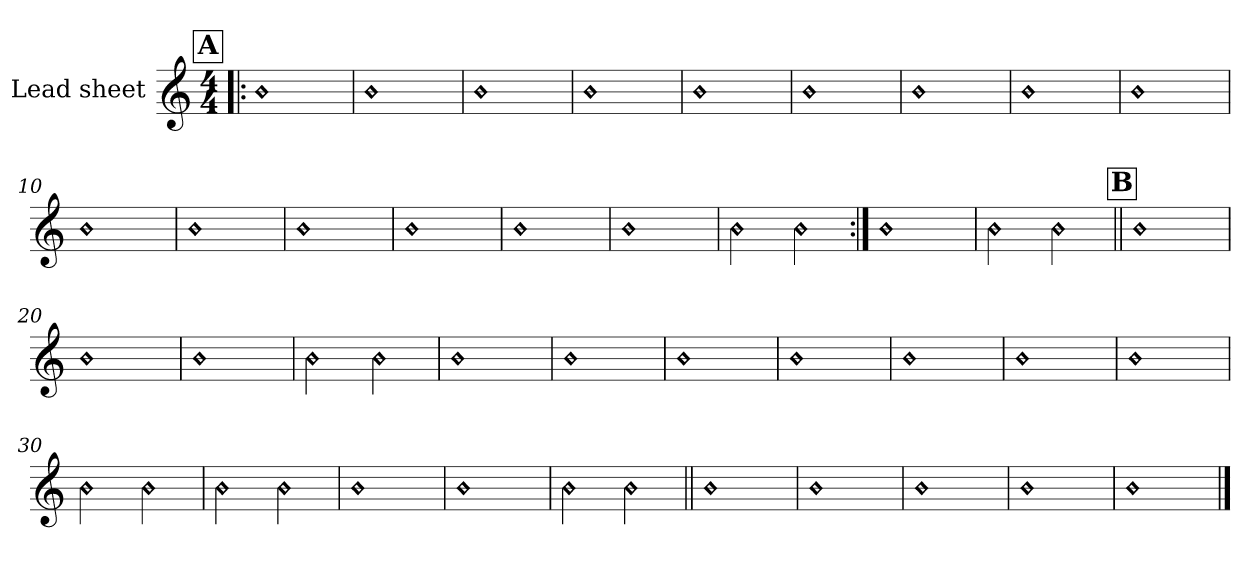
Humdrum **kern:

**kern
*part1
*staff1
*I"Lead sheet
*clefG2
*k[]
*a:
*M4/4
!!LO:REH:place=s1:a:t=A
=1!|:
!LO:N:head=diamond
1b
=2
!LO:N:head=diamond
1b
=3
!LO:N:head=diamond
1b
=4
!LO:N:head=diamond
1b
!!LO:LB:g=z
=5
!LO:N:head=diamond
1b
=6
!LO:N:head=diamond
1b
=7
!LO:N:head=diamond
1b
=8
!LO:N:head=diamond
1b
!!LO:LB:g=z
=9
!LO:N:head=diamond
1b
=10
!LO:N:head=diamond
1b
=11
!LO:N:head=diamond
1b
=12
!LO:N:head=diamond
1b
!!LO:LB:g=z
=13
!LO:N:head=diamond
1b
=14
!LO:N:head=diamond
1b
=15
!LO:N:head=diamond
1b
=16
!LO:N:head=diamond
2b
!LO:N:head=diamond
2b
!!LO:LB:g=z
=17:|!
!LO:N:head=diamond
1b
=18
!LO:N:head=diamond
2b
!LO:N:head=diamond
2b
!!LO:REH:place=s1:a:t=B
=19||
!LO:N:head=diamond
1b
=20
!LO:N:head=diamond
1b
!!LO:LB:g=z
=21
!LO:N:head=diamond
1b
=22
!LO:N:head=diamond
2b
!LO:N:head=diamond
2b
=23
!LO:N:head=diamond
1b
=24
!LO:N:head=diamond
1b
!!LO:LB:g=z
=25
!LO:N:head=diamond
1b
=26
!LO:N:head=diamond
1b
=27
!LO:N:head=diamond
1b
=28
!LO:N:head=diamond
1b
!!LO:LB:g=z
=29
!LO:N:head=diamond
1b
=30
!LO:N:head=diamond
2b
!LO:N:head=diamond
2b
=31
!LO:N:head=diamond
2b
!LO:N:head=diamond
2b
=32
!LO:N:head=diamond
1b
!!LO:LB:g=z
=33
!LO:N:head=diamond
1b
=34
!LO:N:head=diamond
2b
!LO:N:head=diamond
2b
=35||
!LO:N:head=diamond
1b
=36
!LO:N:head=diamond
1b
!!LO:LB:g=z
=37
!LO:N:head=diamond
1b
=38
!LO:N:head=diamond
1b
=39
!LO:N:head=diamond
1b
==
*-
